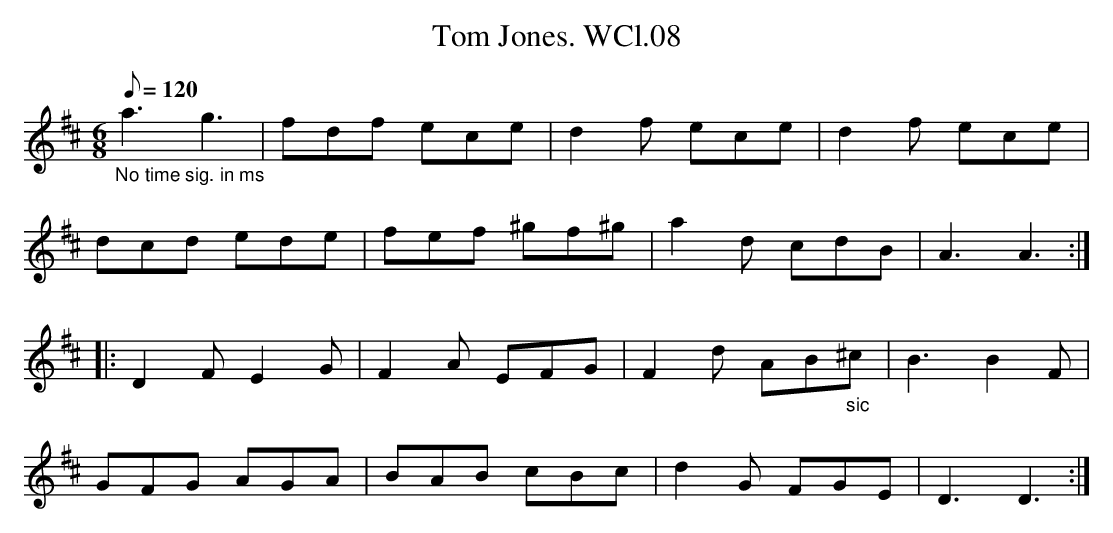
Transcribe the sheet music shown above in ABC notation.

X:1
T:Tom Jones. WCl.08
M:6/8
L:1/8
Q:120
K:D
"_No time sig. in ms"a3 g3|fdf ece|d2f ece|d2f ece|
dcd ede|fef ^gf^g|a2d cdB|A3 A3:|
|:D2F E2G|F2A EFG|F2d AB"_sic"^c|B3 B2F|
GFG AGA|BAB cBc|d2G FGE|D3 D3:|
